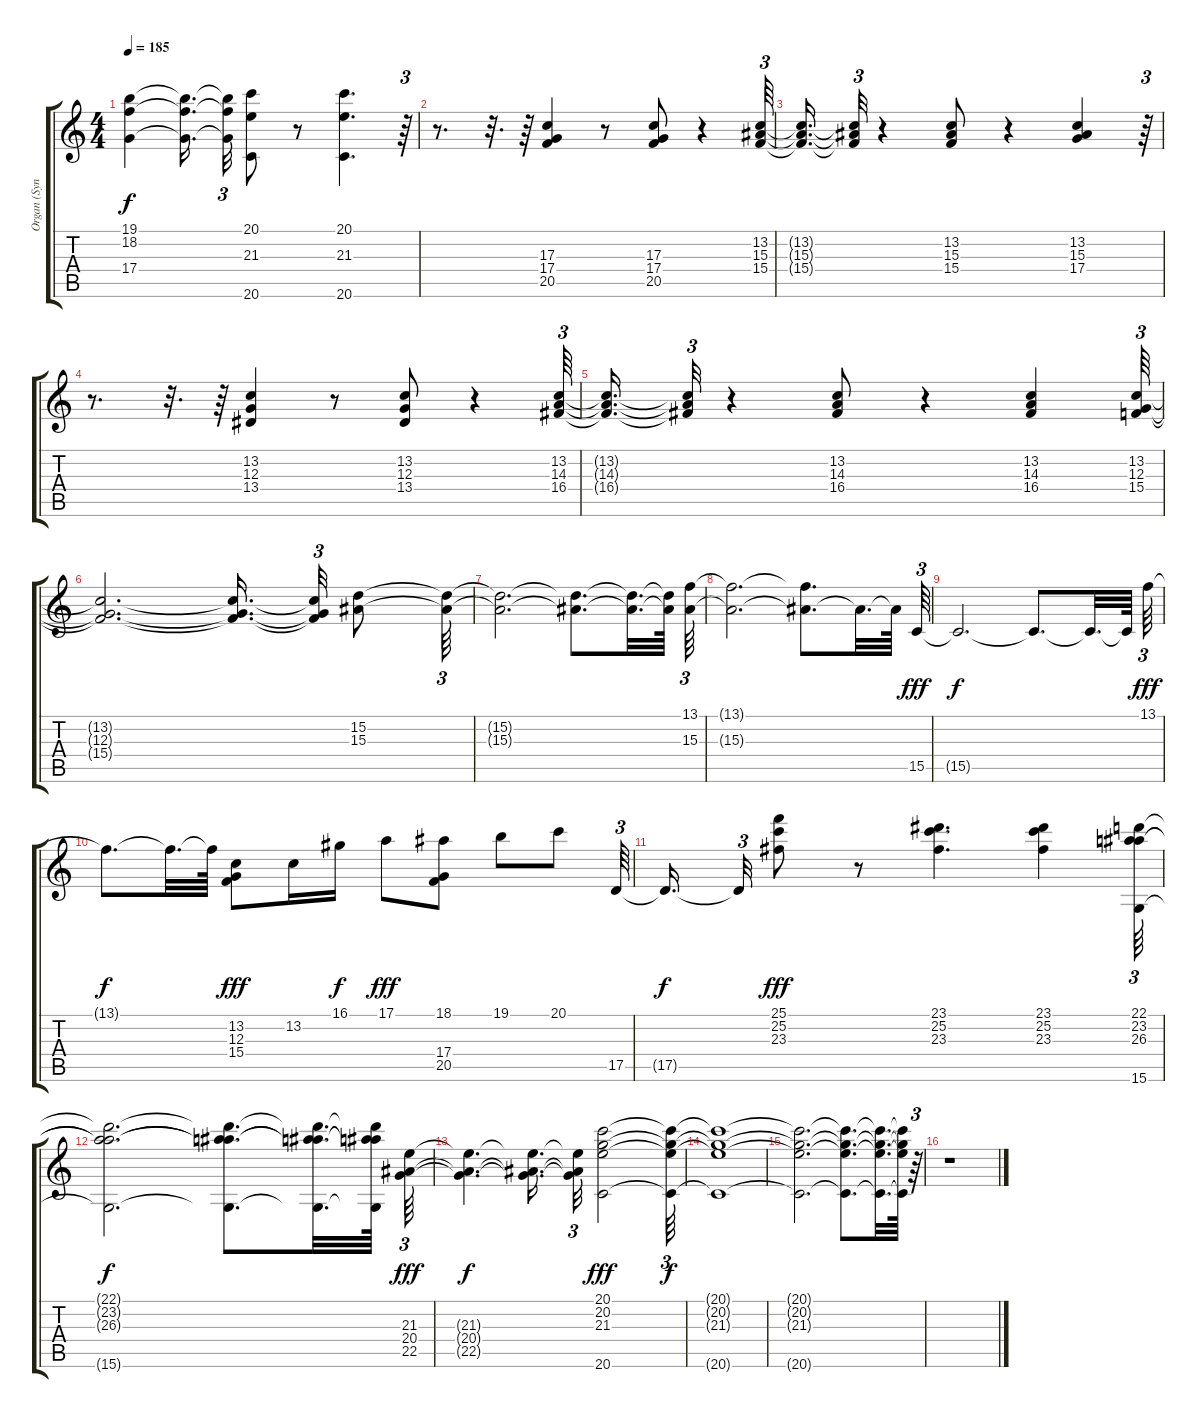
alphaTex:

\track ("Organ (Synth IV)" "Organ (Syn") {instrument rockorgan}
\staff {score tabs}
\tuning (E4 B3 G3 D3 A2 E2) {hide}
\ts (4 4)
\tempo 185
\clef g2
\ks c
(19.1{t} 18.2{t} 17.4{t}).4{dy f} (19.1{t} 18.2{t} 17.4{t}).16{d beam splitsecondary} (19.1{t} 18.2{t} 17.4{t}).32{tu (3 2)} (20.1 21.3 20.6).8 r.8 (20.1 21.3 20.6).4{d} r.64{tu (3 2)} |
r.8{d} r.32{d} r.64 (17.3 17.4 20.5).4 r.8 (17.3 17.4 20.5).8 r.4 (13.2 15.3 15.4).64{tu (3 2)} |
(13.2{t} 15.3{t} 15.4{t}).16{d} (13.2{t} 15.3{t} 15.4{t}).32{tu (3 2)} r.4 (13.2 15.3 15.4).8 r.4 (13.2 15.3 17.4).4 r.64{tu (3 2)} |
r.8{d} r.32{d} r.64 (13.2 12.3 13.4).4 r.8 (13.2 12.3 13.4).8 r.4 (13.2 14.3 16.4).64{tu (3 2)} |
(13.2{t} 14.3{t} 16.4{t}).16{d} (13.2{t} 14.3{t} 16.4{t}).32{tu (3 2)} r.4 (13.2 14.3 16.4).8 r.4 (13.2 14.3 16.4).4 (13.2 12.3 15.4).64{tu (3 2)} |
(13.2{t} 12.3{t} 15.4{t}).2{d} (13.2{t} 12.3{t} 15.4{t}).16{d beam splitsecondary} (13.2{t} 12.3{t} 15.4{t}).32{tu (3 2)} (15.2 15.3).8 (15.2{t} 15.3{t}).64{tu (3 2)} |
(15.2{t} 15.3{t}).2{d} (15.2{t} 15.3{t}).8{d} (15.2{t} 15.3{t}).32{d} (15.2{t} 15.3{t}).64 (13.1 15.3).64{tu (3 2)} |
(13.1{t} 15.3{t}).2{d} (13.1{t} 15.3{t}).8{d} 15.3{t}.32{d} 15.3{t}.64 15.5.64{tu (3 2) dy fff} |
15.5{t}.2{d dy f} 15.5{t}.8{d} 15.5{t}.32{d} 15.5{t}.64 13.1.64{tu (3 2) dy fff} |
13.1{t}.8{d dy f} 13.1{t}.32{d} 13.1{t}.64 (13.2 12.3 15.4).8{dy fff} 13.2.16 16.1.16{dy f} 17.1.8{dy fff} (18.1 17.4 20.5).8 19.1.8 20.1.8 17.5.64{tu (3 2)} |
17.5{t}.16{d dy f beam splitsecondary} 17.5{t}.32{tu (3 2)} (25.1 25.2 23.3).8{dy fff} r.8 (23.1 25.2 23.3).4{d} (23.1 25.2 23.3).4 (22.1 23.2 26.3 15.6).64{tu (3 2)} |
(22.1{t} 23.2{t} 26.3{t} 15.6{t}).2{d dy f} (22.1{t} 23.2{t} 26.3{t} 15.6{t}).8{d} (22.1{t} 23.2{t} 26.3{t} 15.6{t}).32{d} (22.1{t} 23.2{t} 26.3{t} 15.6{t}).64 (21.3 20.4 22.5).64{tu (3 2) dy fff} |
(21.3{t} 20.4{t} 22.5{t}).4{d dy f} (21.3{t} 20.4{t} 22.5{t}).16{d} (21.3{t} 20.4{t} 22.5{t}).32{tu (3 2)} (20.1 20.2 21.3 20.6).2{dy fff} (20.1{t} 20.2{t} 21.3{t} 20.6{t}).64{tu (3 2) dy f} |
(20.1{t} 20.2{t} 21.3{t} 20.6{t}).1 |
(20.1{t} 20.2{t} 21.3{t} 20.6{t}).2{d} (20.1{t} 20.2{t} 21.3{t} 20.6{t}).8{d} (20.1{t} 20.2{t} 21.3{t} 20.6{t}).32{d} (20.1{t} 20.2{t} 21.3{t} 20.6{t}).64 r.64{tu (3 2)} |
r.1
